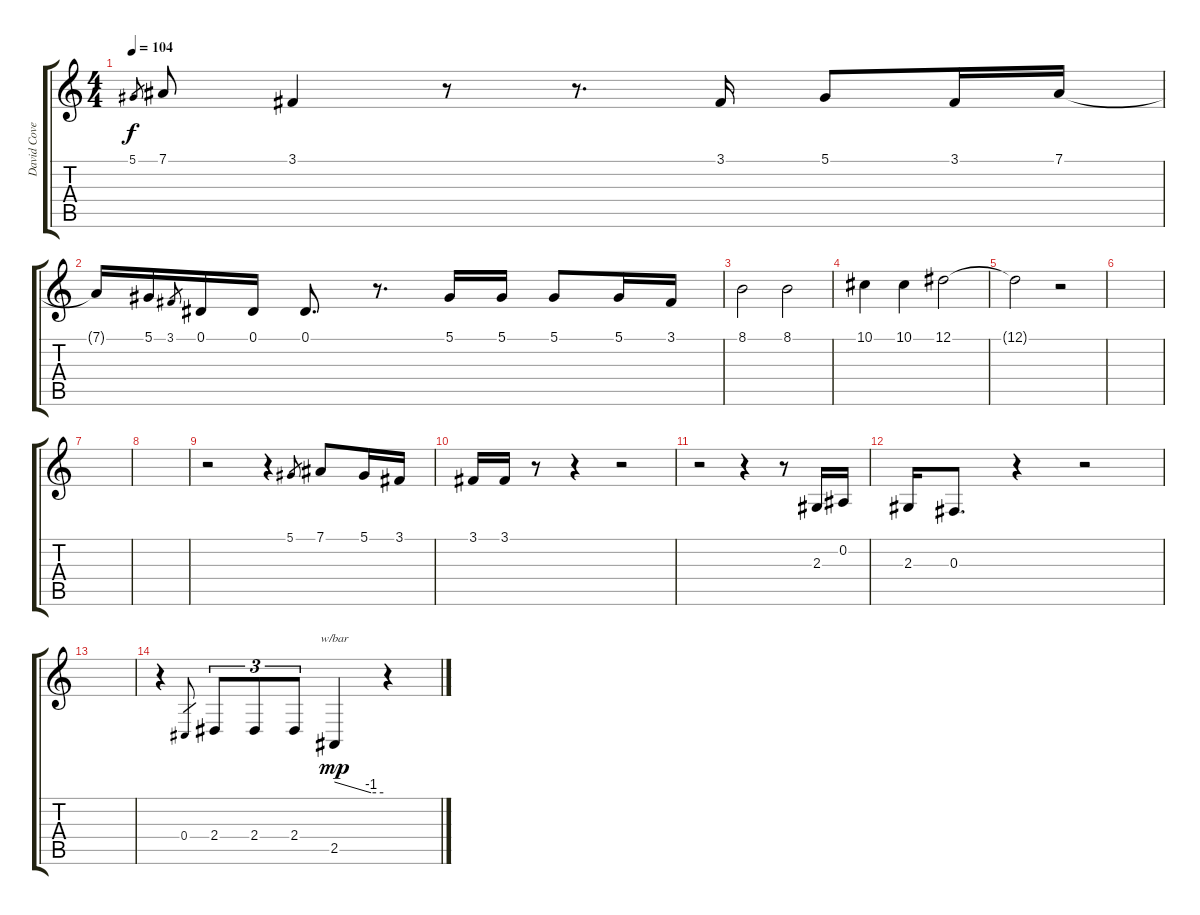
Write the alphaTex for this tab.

\track ("David Coverdale" "David Cove") {instrument lead2sawtooth}
\staff {score tabs}
\tuning (Eb4 Bb3 Gb3 Db3 Ab2 Eb2) {hide}
\ts (4 4)
\tempo 104
\clef g2
\ks c
5.1.8{gr dy f} 7.1.8 3.1.4 r.8 r.8{d} 3.1.16 5.1.8 3.1.16 7.1.16 |
7.1{t}.16 5.1.16 3.1.8{gr} 0.1.16 0.1.16 0.1.8{d} r.8{d} 5.1.16 5.1.16 5.1.8 5.1.16 3.1.16 |
8.1.2 8.1.2 |
10.1.4 10.1.4 12.1.2 |
12.1{t}.2 r.2 |
|
|
|
r.2 r.4 5.1.8{gr} 7.1.8 5.1.16 3.1.16 |
3.1.16 3.1.16 r.8 r.4 r.2 |
r.2 r.4 r.8 2.3.16 0.2.16 |
2.3.16 0.3.8{d} r.4 r.2 |
|
r.4 0.4.8{gr} 2.4.8{tu (3 2)} 2.4.8{tu (3 2)} 2.4.8{tu (3 2)} 2.5.4{tbe (custom default 0 0 45 -4 60 -4) dy mp} r.4
